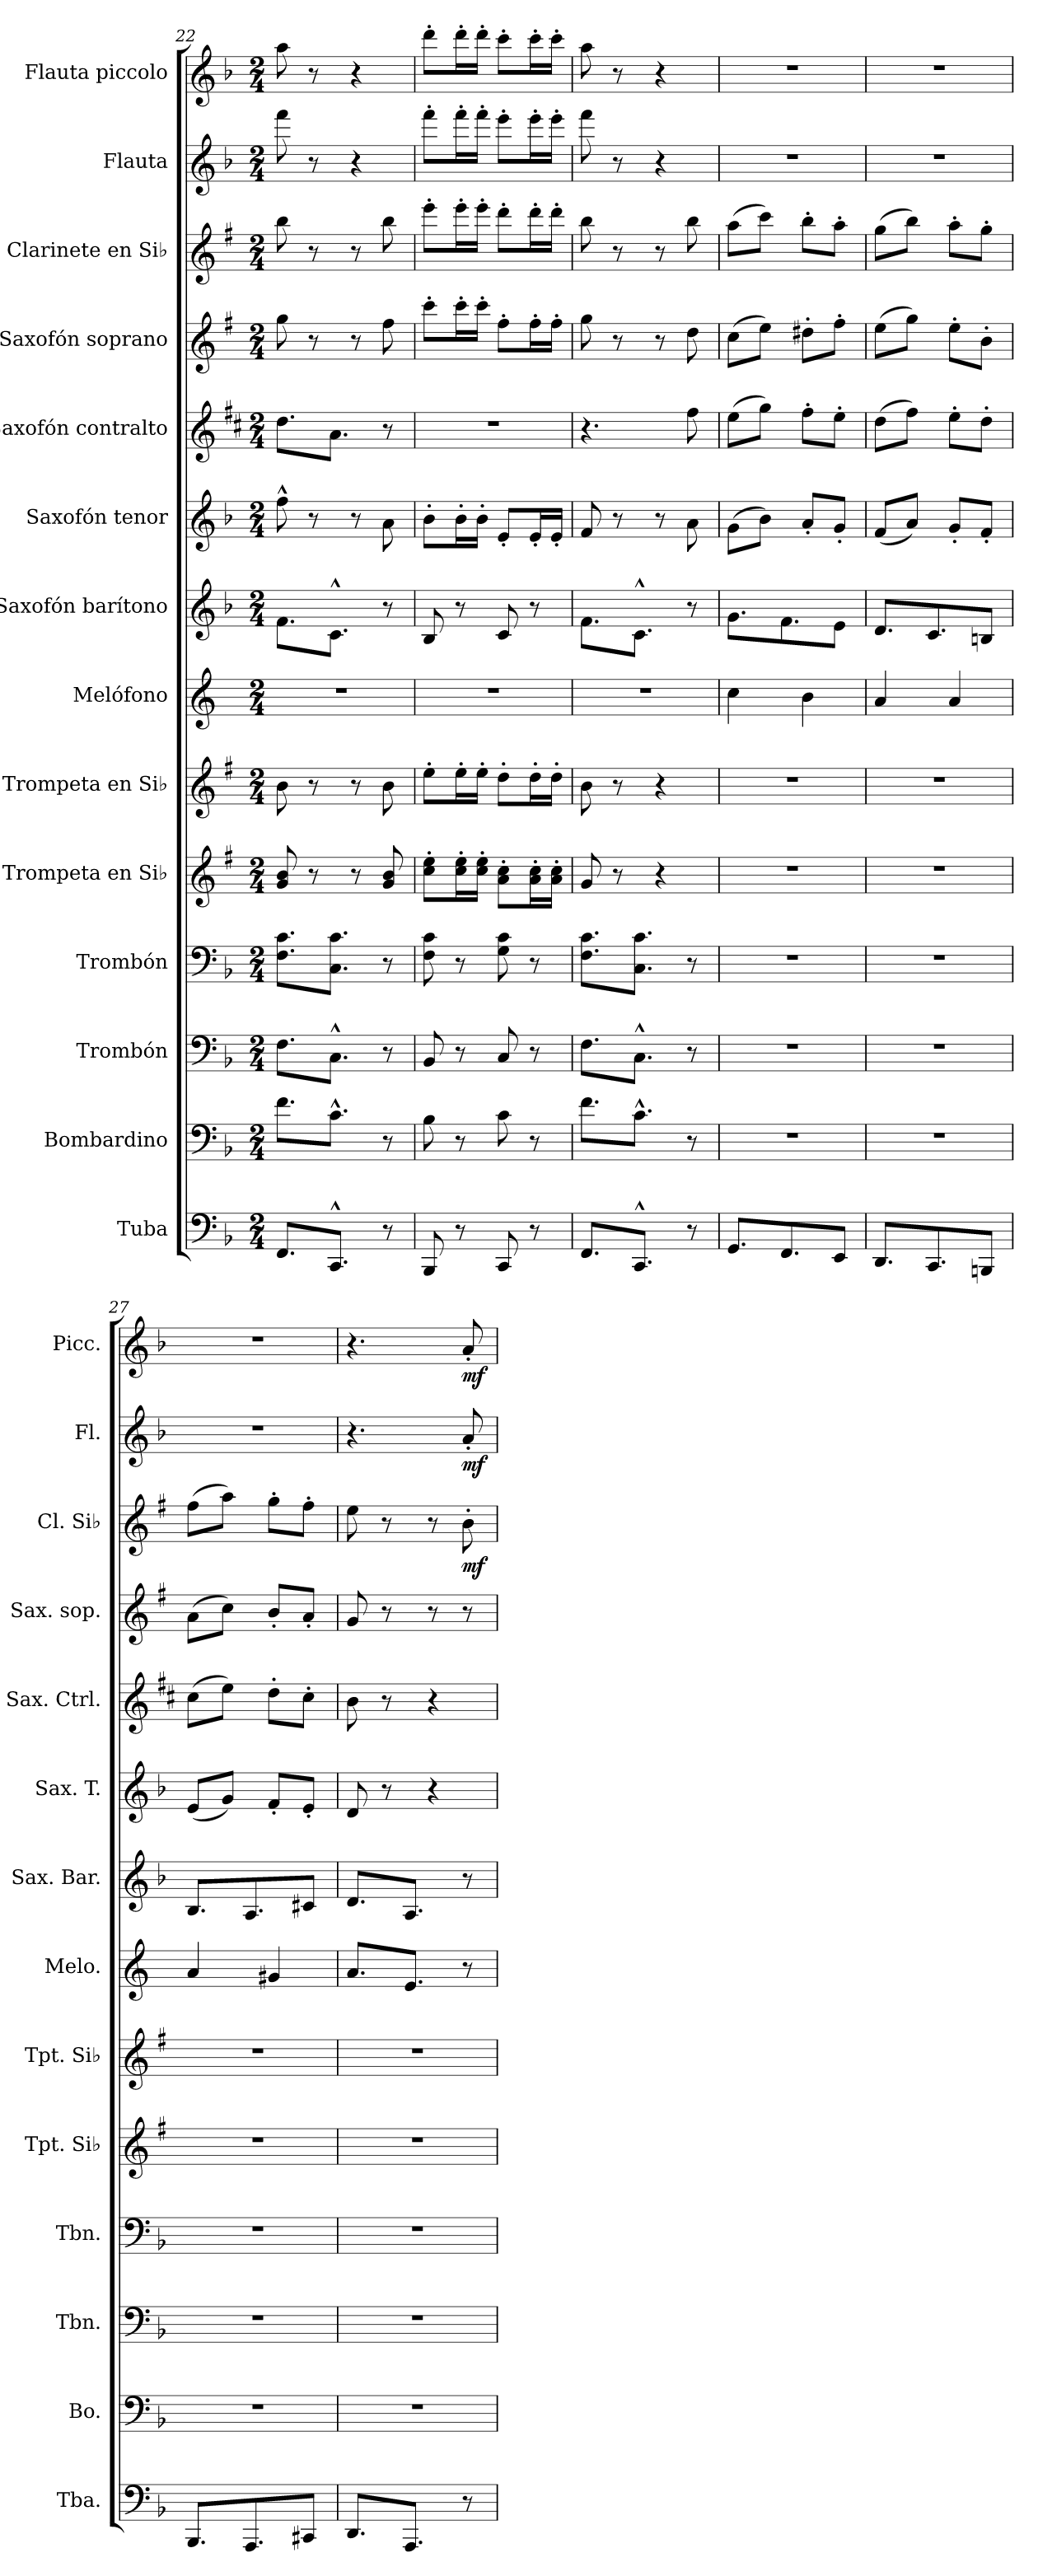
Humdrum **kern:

**kern	**kern	**kern	**kern	**kern	**kern	**kern	**kern	**kern	**kern	**kern	**kern	**dynam	**kern	**dynam	**kern	**dynam
*part14	*part13	*part12	*part11	*part10	*part9	*part8	*part7	*part6	*part5	*part4	*part3	*part3	*part2	*part2	*part1	*part1
*staff14	*staff13	*staff12	*staff11	*staff10	*staff9	*staff8	*staff7	*staff6	*staff5	*staff4	*staff3	*staff3	*staff2	*staff2	*staff1	*staff1
*I"Tuba	*I"Bombardino	*I"Trombón	*I"Trombón	*I"Trompeta en Si♭	*I"Trompeta en Si♭	*I"Melófono	*I"Saxofón barítono	*I"Saxofón tenor	*I"Saxofón contralto	*I"Saxofón soprano	*I"Clarinete en Si♭	*	*I"Flauta	*	*I"Flauta piccolo	*
*I'Tba.	*I'Bo.	*I'Tbn.	*I'Tbn.	*I'Tpt. Si♭	*I'Tpt. Si♭	*I'Melo.	*I'Sax. Bar.	*I'Sax. T.	*I'Sax. Ctrl.	*I'Sax. sop.	*I'Cl. Si♭	*	*I'Fl.	*	*I'Picc.	*
*clefF4	*clefF4	*clefF4	*clefF4	*clefG2	*clefG2	*clefG2	*clefG2	*clefG2	*clefG2	*clefG2	*clefG2	*	*clefG2	*	*clefG2	*
*	*	*	*	*ITrd1c2	*ITrd1c2	*ITrd4c7	*ITrd12c21	*ITrd8c14	*ITrd5c9	*ITrd1c2	*ITrd1c2	*	*	*	*ITrd-7c-12	*
*k[b-]	*k[b-]	*k[b-]	*k[b-]	*k[b-]	*k[b-]	*k[b-]	*k[b-]	*k[b-]	*k[b-]	*k[b-]	*k[b-]	*	*k[b-]	*	*k[b-]	*
*M2/4	*M2/4	*M2/4	*M2/4	*M2/4	*M2/4	*M2/4	*M2/4	*M2/4	*M2/4	*M2/4	*M2/4	*	*M2/4	*	*M2/4	*
=22	=22	=22	=22	=22	=22	=22	=22	=22	=22	=22	=22	=22	=22	=22	=22	=22
8.FF/L	8.f\L	8.F\L	8.F\ 8.c\L	8f/ 8a/	8a\	2r	8.F\L	8f^^\	8.f\L	8ff\	8aa\	.	8fff\	.	8aaa\	.
.	.	.	.	8r	8r	.	.	8r	.	8r	8r	.	8r	.	8r	.
8.CC^^/J	8.c^^\J	8.C^^\J	8.C\ 8.c\J	.	.	.	8.C^^\J	.	8.c\J	.	.	.	.	.	.	.
.	.	.	.	8r	8r	.	.	8r	.	8r	8r	.	4r	.	4r	.
8r	8r	8r	8r	8f/ 8a/	8a\	.	8r	8A\	8r	8ee\	8aa\	.	.	.	.	.
=23	=23	=23	=23	=23	=23	=23	=23	=23	=23	=23	=23	=23	=23	=23	=23	=23
8BBB-/	8B-\	8BB-/	8F\ 8c\	8b-\' 8dd\'L	8dd'\L	2r	8BB-/	8B-'\L	2r	8bb-'\L	8ddd'\L	.	8fff'\L	.	8dddd'\L	.
8r	8r	8r	8r	16b-\' 16dd\'L	16dd'\L	.	8r	16B-'\L	.	16bb-'\L	16ddd'\L	.	16fff'\L	.	16dddd'\L	.
.	.	.	.	16b-\' 16dd\'JJ	16dd'\JJ	.	.	16B-'\JJ	.	16bb-'\JJ	16ddd'\JJ	.	16fff'\JJ	.	16dddd'\JJ	.
8CC/	8c\	8C/	8G\ 8c\	8g\' 8b-\'L	8cc'\L	.	8C/	8E'/L	.	8ee'\L	8ccc'\L	.	8eee'\L	.	8cccc'\L	.
8r	8r	8r	8r	16g\' 16b-\'L	16cc'\L	.	8r	16E'/L	.	16ee'\L	16ccc'\L	.	16eee'\L	.	16cccc'\L	.
.	.	.	.	16g\' 16b-\'JJ	16cc'\JJ	.	.	16E'/JJ	.	16ee'\JJ	16ccc'\JJ	.	16eee'\JJ	.	16cccc'\JJ	.
=24	=24	=24	=24	=24	=24	=24	=24	=24	=24	=24	=24	=24	=24	=24	=24	=24
8.FF/L	8.f\L	8.F\L	8.F\ 8.c\L	8f/	8a\	2r	8.F\L	8F/	4.r	8ff\	8aa\	.	8fff\	.	8aaa\	.
.	.	.	.	8r	8r	.	.	8r	.	8r	8r	.	8r	.	8r	.
8.CC^^/J	8.c^^\J	8.C^^\J	8.C\ 8.c\J	.	.	.	8.C^^\J	.	.	.	.	.	.	.	.	.
.	.	.	.	4r	4r	.	.	8r	.	8r	8r	.	4r	.	4r	.
8r	8r	8r	8r	.	.	.	8r	8A\	8a\	8cc\	8aa\	.	.	.	.	.
!!LO:PB:g=z
=25	=25	=25	=25	=25	=25	=25	=25	=25	=25	=25	=25	=25	=25	=25	=25	=25
8.GG/L	2r	2r	2r	2r	2r	4f\	8.G\L	(>8G\L	(>8g\L	(>8b-\L	(>8gg\L	.	2r	.	2r	.
.	.	.	.	.	.	.	.	8B-\J)	8b-\J)	8dd\J)	8bb-\J)	.	.	.	.	.
8.FF/	.	.	.	.	.	.	8.F\	.	.	.	.	.	.	.	.	.
.	.	.	.	.	.	4e\	.	8A'/L	8a'\L	8cc#X'\L	8aa'\L	.	.	.	.	.
8EE/J	.	.	.	.	.	.	8E\J	8G'/J	8g'\J	8ee'\J	8gg'\J	.	.	.	.	.
=26	=26	=26	=26	=26	=26	=26	=26	=26	=26	=26	=26	=26	=26	=26	=26	=26
8.DD/L	2r	2r	2r	2r	2r	4d/	8.D/L	(<8F/L	(>8f\L	(>8dd\L	(>8ff\L	.	2r	.	2r	.
.	.	.	.	.	.	.	.	8A/J)	8a\J)	8ff\J)	8aa\J)	.	.	.	.	.
8.CC/	.	.	.	.	.	.	8.C/	.	.	.	.	.	.	.	.	.
.	.	.	.	.	.	4d/	.	8G'/L	8g'\L	8dd'\L	8gg'\L	.	.	.	.	.
8BBBn/J	.	.	.	.	.	.	8BBn/J	8F'/J	8f'\J	8a'\J	8ff'\J	.	.	.	.	.
=27	=27	=27	=27	=27	=27	=27	=27	=27	=27	=27	=27	=27	=27	=27	=27	=27
8.BBB-/L	2r	2r	2r	2r	2r	4d/	8.BB-/L	(<8E/L	(>8e\L	(>8g\L	(>8ee\L	.	2r	.	2r	.
.	.	.	.	.	.	.	.	8G/J)	8g\J)	8b-\J)	8gg\J)	.	.	.	.	.
8.AAA/	.	.	.	.	.	.	8.AA/	.	.	.	.	.	.	.	.	.
.	.	.	.	.	.	4c#X/	.	8F'/L	8f'\L	8a'/L	8ff'\L	.	.	.	.	.
8CC#X/J	.	.	.	.	.	.	8C#X/J	8E'/J	8e'\J	8g'/J	8ee'\J	.	.	.	.	.
=28	=28	=28	=28	=28	=28	=28	=28	=28	=28	=28	=28	=28	=28	=28	=28	=28
8.DD/L	2r	2r	2r	2r	2r	8.d/L	8.D/L	8D/	8d\	8f/	8dd\	.	4.r	.	4.r	.
.	.	.	.	.	.	.	.	8r	8r	8r	8r	.	.	.	.	.
8.AAA/J	.	.	.	.	.	8.A/J	8.AA/J	.	.	.	.	.	.	.	.	.
.	.	.	.	.	.	.	.	4r	4r	8r	8r	.	.	.	.	.
!	!	!	!	!	!	!	!	!	!	!	!	!LO:DY:b	!	!LO:DY:b	!	!LO:DY:b
8r	.	.	.	.	.	8r	8r	.	.	8r	8a'\	mf	8a'/	mf	8aa'/	mf
=	=	=	=	=	=	=	=	=	=	=	=	=	=	=	=	=
*-	*-	*-	*-	*-	*-	*-	*-	*-	*-	*-	*-	*-	*-	*-	*-	*-
